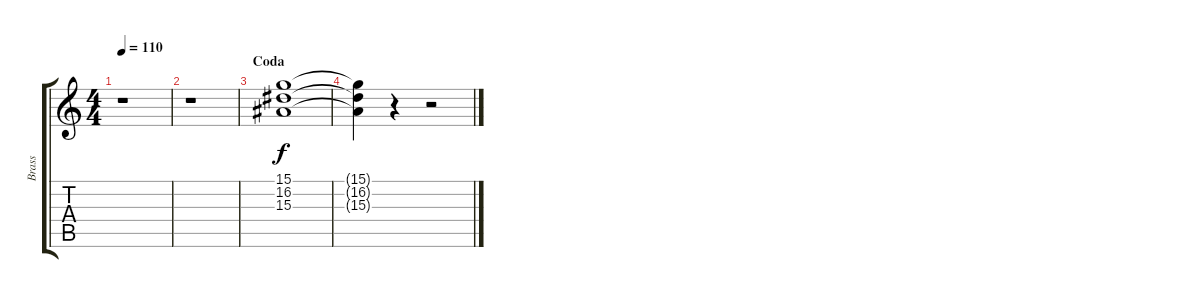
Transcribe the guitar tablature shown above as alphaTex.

\track ("Brass" "Brass") {instrument brasssection}
\staff {score tabs}
\tuning (E4 B3 G3 D3 A2 E2) {hide}
\ts (4 4)
\tempo 110
\clef g2
\ks c
r.1{dy f} |
r.1 |
\section ("" "Coda")
(15.1 16.2 15.3).1 |
(15.1{t} 16.2{t} 15.3{t}).4 r.4 r.2
